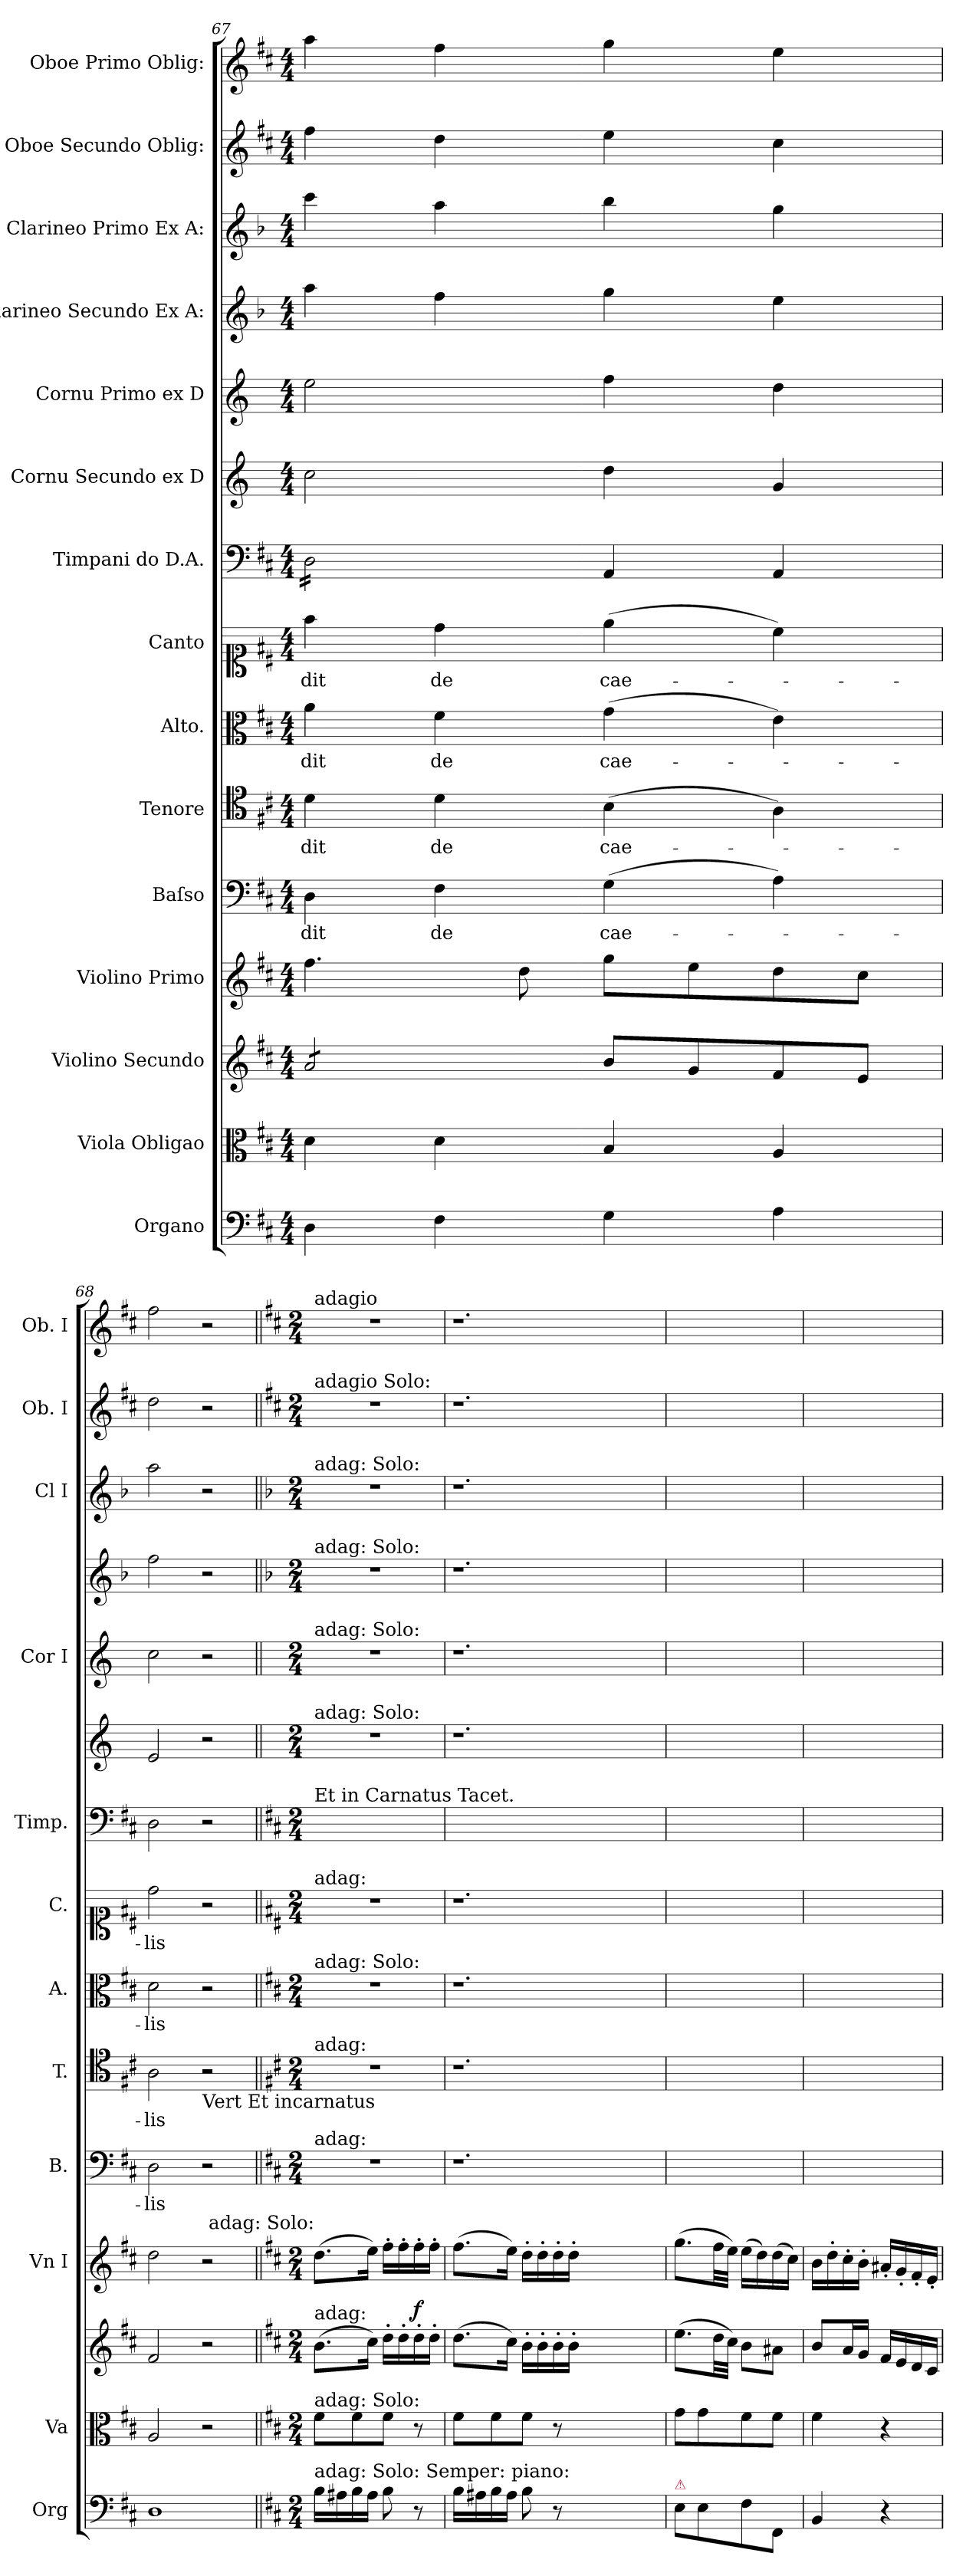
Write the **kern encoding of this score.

**kern	**kern	**kern	**dynam	**kern	**kern	**text	**kern	**text	**kern	**text	**kern	**text	**kern	**kern	**kern	**kern	**kern	**kern	**kern
*part15	*part14	*part13	*part13	*part12	*part11	*part11	*part10	*part10	*part9	*part9	*part8	*part8	*part7	*part6	*part5	*part4	*part3	*part2	*part1
*staff15	*staff14	*staff13	*staff13	*staff12	*staff11	*staff11	*staff10	*staff10	*staff9	*staff9	*staff8	*staff8	*staff7	*staff6	*staff5	*staff4	*staff3	*staff2	*staff1
*I"Organo	*I"Viola Obligao	*I"Violino Secundo	*	*I"Violino Primo	*I"Baſso	*	*I"Tenore	*	*I"Alto.	*	*I"Canto	*	*I"Timpani do D.A.	*I"Cornu Secundo ex D	*I"Cornu Primo ex D	*I"Clarineo Secundo Ex A:	*I"Clarineo Primo Ex A:	*I"Oboe Secundo Oblig:	*I"Oboe Primo Oblig:
*I'Org	*I'Va	*	*	*I'Vn I	*I'B.	*	*I'T.	*	*I'A.	*	*I'C.	*	*I'Timp.	*	*I'Cor I	*	*I'Cl I	*I'Ob. I	*I'Ob. I
*clefF4	*clefC3	*clefG2	*	*clefG2	*clefF4	*	*clefC4	*	*clefC3	*	*clefC1	*	*clefF4	*clefG2	*clefG2	*clefG2	*clefG2	*clefG2	*clefG2
*	*	*	*	*	*	*	*	*	*	*	*	*	*	*ITrd6c10	*ITrd6c10	*ITrd2c3	*ITrd2c3	*	*
*k[f#c#]	*k[f#c#]	*k[f#c#]	*	*k[f#c#]	*k[f#c#]	*	*k[f#c#]	*	*k[f#c#]	*	*k[f#c#]	*	*k[f#c#]	*k[f#c#]	*k[f#c#]	*k[f#c#]	*k[f#c#]	*k[f#c#]	*k[f#c#]
*D:	*D:	*D:	*	*D:	*D:	*	*D:	*	*D:	*	*D:	*	*D:	*D:	*D:	*D:	*D:	*D:	*D:
*M4/4	*M4/4	*M4/4	*	*M4/4	*M4/4	*	*M4/4	*	*M4/4	*	*M4/4	*	*M4/4	*M4/4	*M4/4	*M4/4	*M4/4	*M4/4	*M4/4
=67	=67	=67	=67	=67	=67	=67	=67	=67	=67	=67	=67	=67	=67	=67	=67	=67	=67	=67	=67
!	!	!	!	!	!	!LO:LY:i	!	!	!	!LO:LY:i	!	!	!	!	!	!	!	!	!
*	*	*tremolo	*	*	*	*	*	*	*	*	*	*	*	*	*	*	*	*	*
*	*	*	*	*	*	*	*	*	*	*	*	*	*tremolo	*	*	*	*	*	*
4D\	4d\	8a/L	.	4.ff#\	4D\	-dit	4d\	-dit	4a\	-dit	4ff#\	-dit	16D\LL	2d\	2f#\	4ff#\	4aa\	4ff#\	4aa\
.	.	.	.	.	.	.	.	.	.	.	.	.	16D\	.	.	.	.	.	.
.	.	8a/	.	.	.	.	.	.	.	.	.	.	16D\	.	.	.	.	.	.
.	.	.	.	.	.	.	.	.	.	.	.	.	16D\	.	.	.	.	.	.
!	!	!	!	!	!	!LO:LY:i	!	!	!	!LO:LY:i	!	!	!	!	!	!	!	!	!
4F#\	4d\	8a/	.	.	4F#\	de	4d\	de	4f#\	de	4dd\	de	16D\	.	.	4dd\	4ff#\	4dd\	4ff#\
.	.	.	.	.	.	.	.	.	.	.	.	.	16D\	.	.	.	.	.	.
.	.	8a/J	.	8dd\	.	.	.	.	.	.	.	.	16D\	.	.	.	.	.	.
*	*	*Xtremolo	*	*	*	*	*	*	*	*	*	*	*	*	*	*	*	*	*
.	.	.	.	.	.	.	.	.	.	.	.	.	16D\JJ	.	.	.	.	.	.
*	*	*	*	*	*	*	*	*	*	*	*	*	*Xtremolo	*	*	*	*	*	*
!	!	!	!	!	!	!LO:LY:i	!	!	!	!LO:LY:i	!	!	!	!	!	!	!	!	!
4G\	4B/	8b/L	.	8gg\L	(4G\	cae-	(4B\	cae-	(4g\	cae-	(4ee\	cae-	4AA/	4e\	4g\	4ee\	4gg\	4ee\	4gg\
.	.	8g/	.	8ee\	.	.	.	.	.	.	.	.	.	.	.	.	.	.	.
4A\	4A/	8f#/	.	8dd\	4A\)	.	4A\)	.	4e\)	.	4cc#\)	.	4AA/	4A/	4e\	4cc#\	4ee\	4cc#\	4ee\
.	.	8e/J	.	8cc#\J	.	.	.	.	.	.	.	.	.	.	.	.	.	.	.
=68	=68	=68	=68	=68	=68	=68	=68	=68	=68	=68	=68	=68	=68	=68	=68	=68	=68	=68	=68
!	!	!	!	!	!	!LO:LY:i	!	!	!	!LO:LY:i	!	!	!	!	!	!	!	!	!
1D\	2A/	2f#/	.	2dd\	2D\	-lis	2A\	-lis	2d\	-lis	2dd\	-lis	2D\	2F#/	2d\	2dd\	2ff#\	2dd\	2ff#\
!	!	!	!	!	!	!	!LO:TX:b:t=Vert Et incarnatus	!	!	!	!	!	!	!	!	!	!	!	!
.	2r	2r	.	2r	2r	.	2r	.	2r	.	2r	.	2r	2r	2r	2r	2r	2r	2r
=69||	=69||	=69||	=69||	=69||	=69||	=69||	=69||	=69||	=69||	=69||	=69||	=69||	=69||	=69||	=69||	=69||	=69||	=69||	=69||
*k[f#c#]	*	*	*	*	*	*	*	*	*	*	*	*	*	*	*	*	*	*	*
*M2/4	*M2/4	*M2/4	*	*M2/4	*M2/4	*	*M2/4	*	*M2/4	*	*M2/4	*	*M2/4	*M2/4	*M2/4	*M2/4	*M2/4	*M2/4	*M2/4
!	!	!	!	!	!	!	!	!	!	!	!	!	!	!	!	!	!	!	!LO:TX:a:t=adagio
!	!	!	!	!	!	!	!	!	!	!	!	!	!	!	!	!	!	!LO:TX:a:t=adagio Solo&colon;	!
!	!	!	!	!	!	!	!	!	!	!	!	!	!	!	!	!	!LO:TX:a:t=adag&colon; Solo&colon;	!	!
!	!	!	!	!	!	!	!	!	!	!	!	!	!	!	!	!LO:TX:a:t=adag&colon; Solo&colon;	!	!	!
!	!	!	!	!	!	!	!	!	!	!	!	!	!	!	!LO:TX:a:t=adag&colon; Solo&colon;	!	!	!	!
!	!	!	!	!	!	!	!	!	!	!	!	!	!	!LO:TX:a:t=adag&colon; Solo&colon;	!	!	!	!	!
!	!	!	!	!	!	!	!	!	!	!	!	!	!LO:TX:a:t=Et in Carnatus Tacet.	!	!	!	!	!	!
!	!	!	!	!	!	!	!	!	!	!	!LO:TX:a:t=adag&colon;	!	!	!	!	!	!	!	!
!	!	!	!	!	!	!	!	!	!LO:TX:a:t=adag&colon; Solo&colon;	!	!	!	!	!	!	!	!	!	!
!	!	!	!	!	!	!	!LO:TX:a:t=adag&colon;	!	!	!	!	!	!	!	!	!	!	!	!
!	!	!	!	!	!LO:TX:a:t=adag&colon;	!	!	!	!	!	!	!	!	!	!	!	!	!	!
!	!	!	!	!LO:TX:a:rj:t=adag&colon; Solo&colon;	!	!	!	!	!	!	!	!	!	!	!	!	!	!	!
!	!	!LO:TX:a:t=adag&colon;	!	!	!	!	!	!	!	!	!	!	!	!	!	!	!	!	!
!	!LO:TX:a:t=adag&colon; Solo&colon;	!	!	!	!	!	!	!	!	!	!	!	!	!	!	!	!	!	!
!LO:TX:a:t=adag&colon; Solo&colon; Semper&colon; piano&colon;	!	!	!	!	!	!	!	!	!	!	!	!	!	!	!	!	!	!	!
16B\LL	8f#\L	(8.b\L	.	(8.dd\L	2r	.	2r	.	2r	.	2r	.	2ryy	2r	2r	2r	2r	2r	2r
16A#X\	.	.	.	.	.	.	.	.	.	.	.	.	.	.	.	.	.	.	.
16B\	8f#\	.	.	.	.	.	.	.	.	.	.	.	.	.	.	.	.	.	.
16A#\JJ	.	16cc#\Jk)	.	16ee\Jk)	.	.	.	.	.	.	.	.	.	.	.	.	.	.	.
8B\	8f#\J	16dd'\LL	.	16ff#'\LL	.	.	.	.	.	.	.	.	.	.	.	.	.	.	.
.	.	16dd'\	.	16ff#'\	.	.	.	.	.	.	.	.	.	.	.	.	.	.	.
!	!	!	!LO:DY:a	!	!	!	!	!	!	!	!	!	!	!	!	!	!	!	!
8r	8r	16dd'\	f	16ff#'\	.	.	.	.	.	.	.	.	.	.	.	.	.	.	.
.	.	16dd'\JJ	.	16ff#'\JJ	.	.	.	.	.	.	.	.	.	.	.	.	.	.	.
=70	=70	=70	=70	=70	=70	=70	=70	=70	=70	=70	=70	=70	=70	=70	=70	=70	=70	=70	=70
16B\LL	8f#\L	(8.dd\L	.	(8.ff#\L	1.r	.	1.r	.	1.r	.	1.r	.	2ryy	1.r	1.r	1.r	1.r	1.r	1.r
16A#X\	.	.	.	.	.	.	.	.	.	.	.	.	.	.	.	.	.	.	.
16B\	8f#\	.	.	.	.	.	.	.	.	.	.	.	.	.	.	.	.	.	.
16A#\JJ	.	16cc#\Jk)	.	16ee\Jk)	.	.	.	.	.	.	.	.	.	.	.	.	.	.	.
8B\	8f#\J	16b'\LL	.	16dd'\LL	.	.	.	.	.	.	.	.	.	.	.	.	.	.	.
.	.	16b'\	.	16dd'\	.	.	.	.	.	.	.	.	.	.	.	.	.	.	.
8r	8r	16b'\	.	16dd'\	.	.	.	.	.	.	.	.	.	.	.	.	.	.	.
.	.	16b'\JJ	.	16dd'\JJ	.	.	.	.	.	.	.	.	.	.	.	.	.	.	.
1ryy	1ryy	1ryy	.	1ryy	.	.	.	.	.	.	.	.	1ryy	.	.	.	.	.	.
=71	=71	=71	=71	=71	=71	=71	=71	=71	=71	=71	=71	=71	=71	=71	=71	=71	=71	=71	=71
!LO:TX:a:color=crimson:t=⚠	!	!	!	!	!	!	!	!	!	!	!	!	!	!	!	!	!	!	!
8E\L	8g\L	(8.ee\L	.	(8.gg\L	2ryy	.	2ryy	.	2ryy	.	2ryy	.	2ryy	2ryy	2ryy	2ryy	2ryy	2ryy	2ryy
8E\	8g\	.	.	.	.	.	.	.	.	.	.	.	.	.	.	.	.	.	.
.	.	32dd\LL	.	32ff#\LL	.	.	.	.	.	.	.	.	.	.	.	.	.	.	.
.	.	32cc#\JJJ)	.	32ee\JJJ)	.	.	.	.	.	.	.	.	.	.	.	.	.	.	.
8F#\	8f#\	8b\L	.	(16ee\LL	.	.	.	.	.	.	.	.	.	.	.	.	.	.	.
.	.	.	.	16dd\)	.	.	.	.	.	.	.	.	.	.	.	.	.	.	.
8FF#/J	8f#\J	8a#X\J	.	(16dd\	.	.	.	.	.	.	.	.	.	.	.	.	.	.	.
.	.	.	.	16cc#\JJ)	.	.	.	.	.	.	.	.	.	.	.	.	.	.	.
=72	=72	=72	=72	=72	=72	=72	=72	=72	=72	=72	=72	=72	=72	=72	=72	=72	=72	=72	=72
4BB/	4f#\	8b/L	.	16b\LL	2ryy	.	2ryy	.	2ryy	.	2ryy	.	2ryy	2ryy	2ryy	2ryy	2ryy	2ryy	2ryy
.	.	.	.	16dd'\	.	.	.	.	.	.	.	.	.	.	.	.	.	.	.
.	.	16a/L	.	16cc#'\	.	.	.	.	.	.	.	.	.	.	.	.	.	.	.
.	.	16g/JJ	.	16b'\JJ	.	.	.	.	.	.	.	.	.	.	.	.	.	.	.
4r	4r	16f#/LL	.	16a#X'/LL	.	.	.	.	.	.	.	.	.	.	.	.	.	.	.
.	.	16e/	.	16g'/	.	.	.	.	.	.	.	.	.	.	.	.	.	.	.
.	.	16d/	.	16f#'/	.	.	.	.	.	.	.	.	.	.	.	.	.	.	.
.	.	16c#/JJ	.	16e'/JJ	.	.	.	.	.	.	.	.	.	.	.	.	.	.	.
=	=	=	=	=	=	=	=	=	=	=	=	=	=	=	=	=	=	=	=
*-	*-	*-	*-	*-	*-	*-	*-	*-	*-	*-	*-	*-	*-	*-	*-	*-	*-	*-	*-
